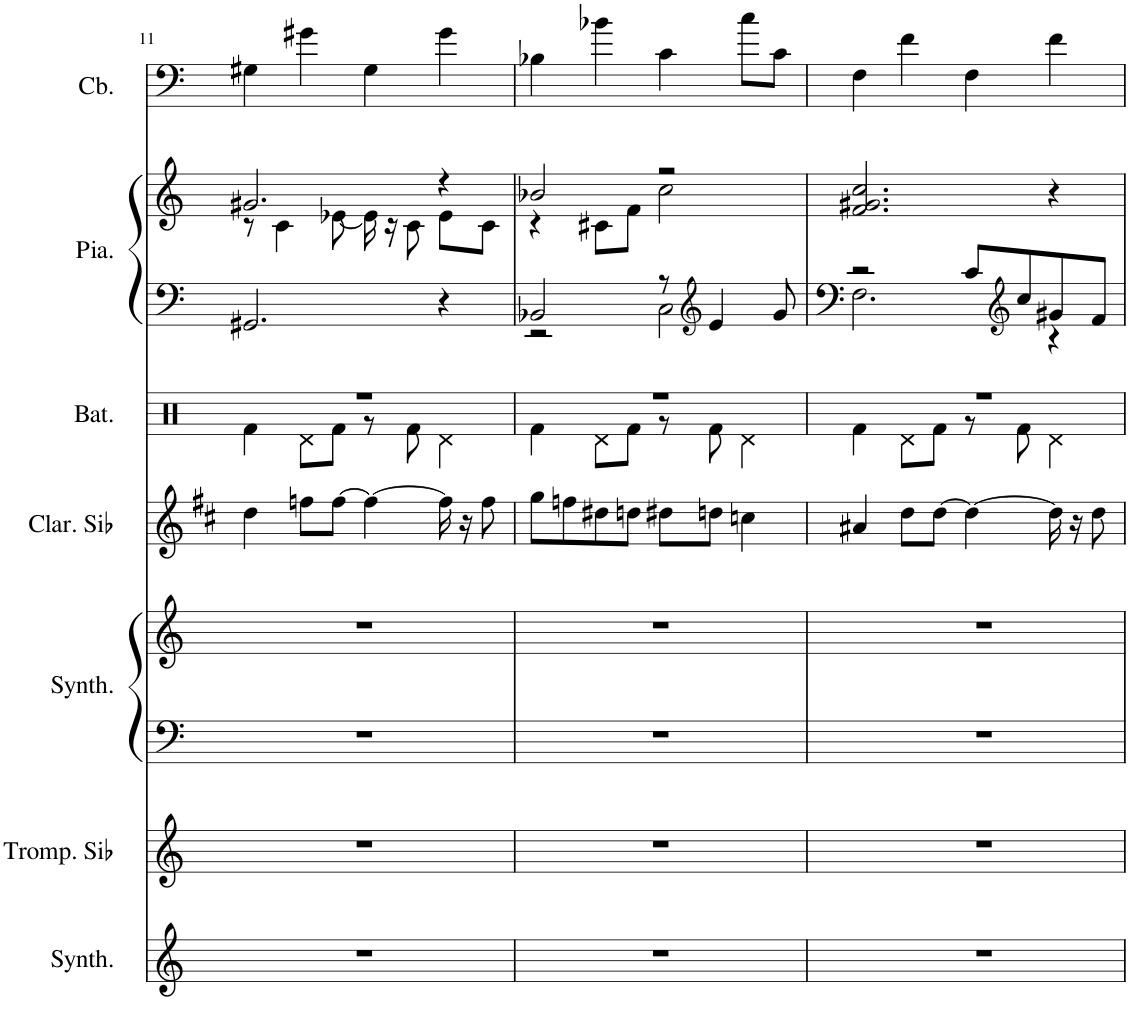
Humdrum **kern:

**kern	**kern	**kern	**kern	**kern	**kern	**kern	**kern	**kern
*part7	*part6	*part5	*part5	*part4	*part3	*part2	*part2	*part1
*staff9	*staff8	*staff7	*staff6	*staff5	*staff4	*staff3	*staff2	*staff1
*I"Synthétiseur de cuivres, Synth Brass 1	*I"Trompette en Sib, Trumpet	*I"Synthétiseur d'instruments à cordes, Synth Strings 2	*	*I"Clarinette en Sib	*I"Batterie	*I"Piano, Bright Acoustic Piano	*	*I"Contrebasse, Acoustic Bass
*I'Synth.	*I'Tromp. Sib	*I'Synth.	*	*I'Clar. Sib	*I'Bat.	*I'Pia.	*	*I'Cb.
!!LO:PB:g=z
*clefG2	*clefG2	*clefF4	*clefG2	*clefG2	*clefX	*clefG2	*clefG2	*clefF4
*	*Trd1c2	*	*	*Trd1c2	*	*	*	*Trd7c12
*k[]	*k[]	*k[]	*k[]	*k[f#c#]	*k[]	*k[]	*k[]	*k[]
*M4/4	*M4/4	*M4/4	*M4/4	*M4/4	*M4/4	*M4/4	*M4/4	*M4/4
=11	=11	=11	=11	=11	=11	=11	=11	=11
*	*	*	*	*	*^	*	*^	*
1r	1r	1r	1r	4dd\	1r	4Rf\	2.GG#X/	2.g#X/	8r	4G#X\
.	.	.	.	.	.	.	.	.	4c\	.
.	.	.	.	8ffn\L	.	8Rd\L	.	.	.	4g#X\
.	.	.	.	[8ff\J	.	8Rf\J	.	.	[8e-X\	.
.	.	.	.	4ff\_	.	8r	.	.	16e-\]	4G#\
.	.	.	.	.	.	.	.	.	16r	.
.	.	.	.	.	.	8Rf\	.	.	8c\	.
.	.	.	.	16ff\]	.	4Rd\	4r	4r	8e-\L	4g#\
.	.	.	.	16r	.	.	.	.	.	.
.	.	.	.	8ff\	.	.	.	.	8c\J	.
=12	=12	=12	=12	=12	=12	=12	=12	=12	=12	=12
*	*	*	*	*	*	*	*^	*	*	*
1r	1r	1r	1r	8gg\L	1r	4Rf\	2BB-X/	2r	2b-X/	4r	4B-X\
.	.	.	.	8ffn\	.	.	.	.	.	.	.
.	.	.	.	8dd#X\	.	8Rd\L	.	.	.	8c#X\L	4b-X\
.	.	.	.	8ddn\J	.	8Rf\J	.	.	.	8f\J	.
.	.	.	.	8dd#X\L	.	8r	8r	2C\	2r	2cc\	4c\
*	*	*	*	*	*	*	*clefG2	*	*	*	*
.	.	.	.	8ddn\J	.	8Rf\	4e/	.	.	.	.
.	.	.	.	4ccn\	.	4Rd\	.	.	.	.	8cc\L
.	.	.	.	.	.	.	8g/	.	.	.	8c\J
*	*	*	*	*	*	*	*	*	*v	*v	*
=13	=13	=13	=13	=13	=13	=13	=13	=13	=13	=13
1r	1r	1r	1r	4a#X/	1r	4Rf\	2r	2.F\	2.f/ 2.g#X/ 2.cc/	4F\
.	.	.	.	8dd\L	.	8Rd\L	.	.	.	4f\
.	.	.	.	[8dd\J	.	8Rf\J	.	.	.	.
.	.	.	.	4dd\_	.	8r	8c/L	.	.	4F\
*	*	*	*	*	*	*	*clefG2	*	*	*
.	.	.	.	.	.	8Rf\	8cc/	.	.	.
.	.	.	.	16dd\]	.	4Rd\	8g#X/	4r	4r	4f\
.	.	.	.	16r	.	.	.	.	.	.
.	.	.	.	8dd\	.	.	8f/J	.	.	.
*	*	*	*	*	*v	*v	*	*	*	*
*	*	*	*	*	*	*v	*v	*	*
=	=	=	=	=	=	=	=	=
*-	*-	*-	*-	*-	*-	*-	*-	*-
